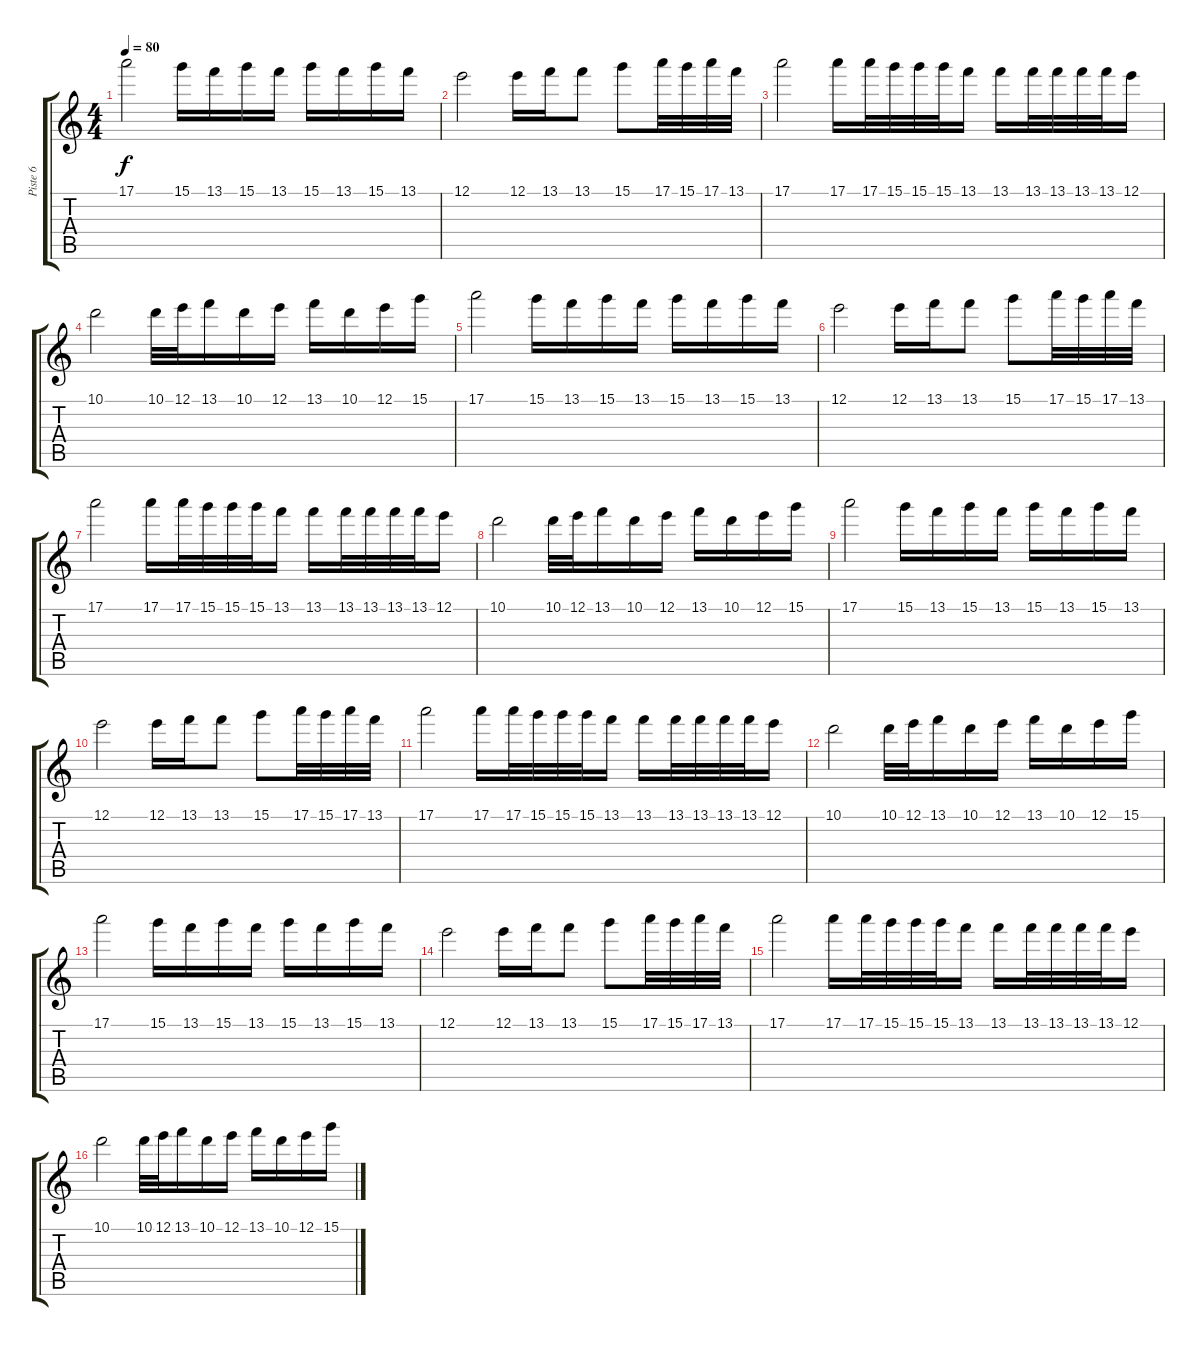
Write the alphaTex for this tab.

\track ("Piste 6" "Piste 6") {instrument acousticguitarnylon}
\staff {score tabs}
\tuning (E4 B3 G3 D3 A2 E2) {hide}
\ts (4 4)
\tempo 80
\clef g2
\ks c
17.1.2{dy f} 15.1.16 13.1.16 15.1.16 13.1.16 15.1.16 13.1.16 15.1.16 13.1.16 |
12.1.2 12.1.16 13.1.16 13.1.8 15.1.8 17.1.32 15.1.32 17.1.32 13.1.32 |
17.1.2 17.1.16 17.1.32 15.1.32 15.1.32 15.1.32 13.1.16 13.1.16 13.1.32 13.1.32 13.1.32 13.1.32 12.1.16 |
10.1.2 10.1.32 12.1.32 13.1.16 10.1.16 12.1.16 13.1.16 10.1.16 12.1.16 15.1.16 |
17.1.2 15.1.16 13.1.16 15.1.16 13.1.16 15.1.16 13.1.16 15.1.16 13.1.16 |
12.1.2 12.1.16 13.1.16 13.1.8 15.1.8 17.1.32 15.1.32 17.1.32 13.1.32 |
17.1.2 17.1.16 17.1.32 15.1.32 15.1.32 15.1.32 13.1.16 13.1.16 13.1.32 13.1.32 13.1.32 13.1.32 12.1.16 |
10.1.2 10.1.32 12.1.32 13.1.16 10.1.16 12.1.16 13.1.16 10.1.16 12.1.16 15.1.16 |
17.1.2 15.1.16 13.1.16 15.1.16 13.1.16 15.1.16 13.1.16 15.1.16 13.1.16 |
12.1.2 12.1.16 13.1.16 13.1.8 15.1.8 17.1.32 15.1.32 17.1.32 13.1.32 |
17.1.2 17.1.16 17.1.32 15.1.32 15.1.32 15.1.32 13.1.16 13.1.16 13.1.32 13.1.32 13.1.32 13.1.32 12.1.16 |
10.1.2 10.1.32 12.1.32 13.1.16 10.1.16 12.1.16 13.1.16 10.1.16 12.1.16 15.1.16 |
17.1.2 15.1.16 13.1.16 15.1.16 13.1.16 15.1.16 13.1.16 15.1.16 13.1.16 |
12.1.2 12.1.16 13.1.16 13.1.8 15.1.8 17.1.32 15.1.32 17.1.32 13.1.32 |
17.1.2 17.1.16 17.1.32 15.1.32 15.1.32 15.1.32 13.1.16 13.1.16 13.1.32 13.1.32 13.1.32 13.1.32 12.1.16 |
10.1.2 10.1.32 12.1.32 13.1.16 10.1.16 12.1.16 13.1.16 10.1.16 12.1.16 15.1.16
